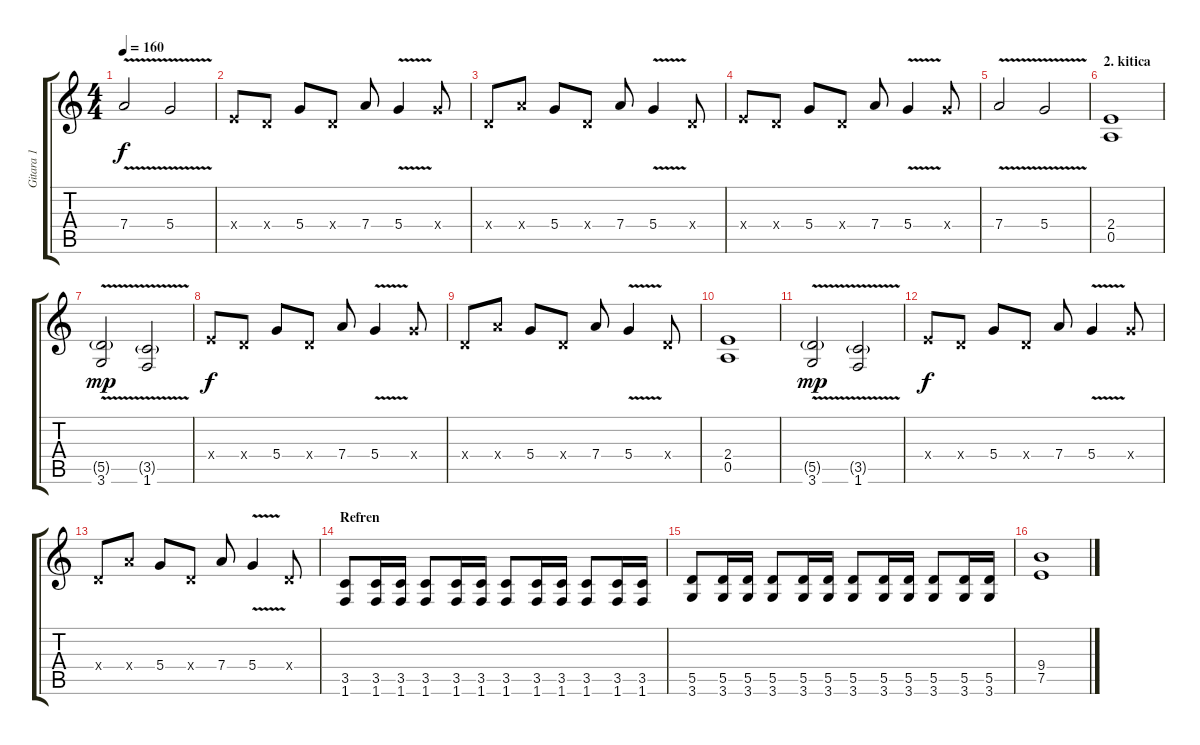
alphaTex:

\track ("Gitara 1" "Gitara 1") {instrument distortionguitar}
\staff {score tabs}
\tuning (E4 B3 G3 D3 A2 E2) {hide}
\ts (4 4)
\tempo 160
\clef g2
\ks c
7.4{v}.2{dy f} 5.4{v}.2 |
2.4{x}.8 0.4{x}.8 5.4.8 0.4{x}.8 7.4.8 5.4{v}.4 5.4{x}.8 |
0.4{x}.8 7.4{x}.8 5.4.8 0.4{x}.8 7.4.8 5.4{v}.4 0.4{x}.8 |
2.4{x}.8 0.4{x}.8 5.4.8 0.4{x}.8 7.4.8 5.4{v}.4 5.4{x}.8 |
7.4{v}.2 5.4{v}.2 |
\section ("" "2. kitica")
(2.4 0.5).1 |
(5.5{v g} 3.6{v}).2{dy mp} (3.5{v g} 1.6{v}).2 |
2.4{x}.8{dy f} 0.4{x}.8 5.4.8 0.4{x}.8 7.4.8 5.4{v}.4 5.4{x}.8 |
0.4{x}.8 7.4{x}.8 5.4.8 0.4{x}.8 7.4.8 5.4{v}.4 0.4{x}.8 |
(2.4 0.5).1 |
(5.5{v g} 3.6{v}).2{dy mp} (3.5{v g} 1.6{v}).2 |
2.4{x}.8{dy f} 0.4{x}.8 5.4.8 0.4{x}.8 7.4.8 5.4{v}.4 5.4{x}.8 |
0.4{x}.8 7.4{x}.8 5.4.8 0.4{x}.8 7.4.8 5.4{v}.4 0.4{x}.8 |
\section ("" "Refren")
(3.5 1.6).8 (3.5 1.6).16 (3.5 1.6).16 (3.5 1.6).8 (3.5 1.6).16 (3.5 1.6).16 (3.5 1.6).8 (3.5 1.6).16 (3.5 1.6).16 (3.5 1.6).8 (3.5 1.6).16 (3.5 1.6).16 |
(5.5 3.6).8 (5.5 3.6).16 (5.5 3.6).16 (5.5 3.6).8 (5.5 3.6).16 (5.5 3.6).16 (5.5 3.6).8 (5.5 3.6).16 (5.5 3.6).16 (5.5 3.6).8 (5.5 3.6).16 (5.5 3.6).16 |
(9.4 7.5).1
